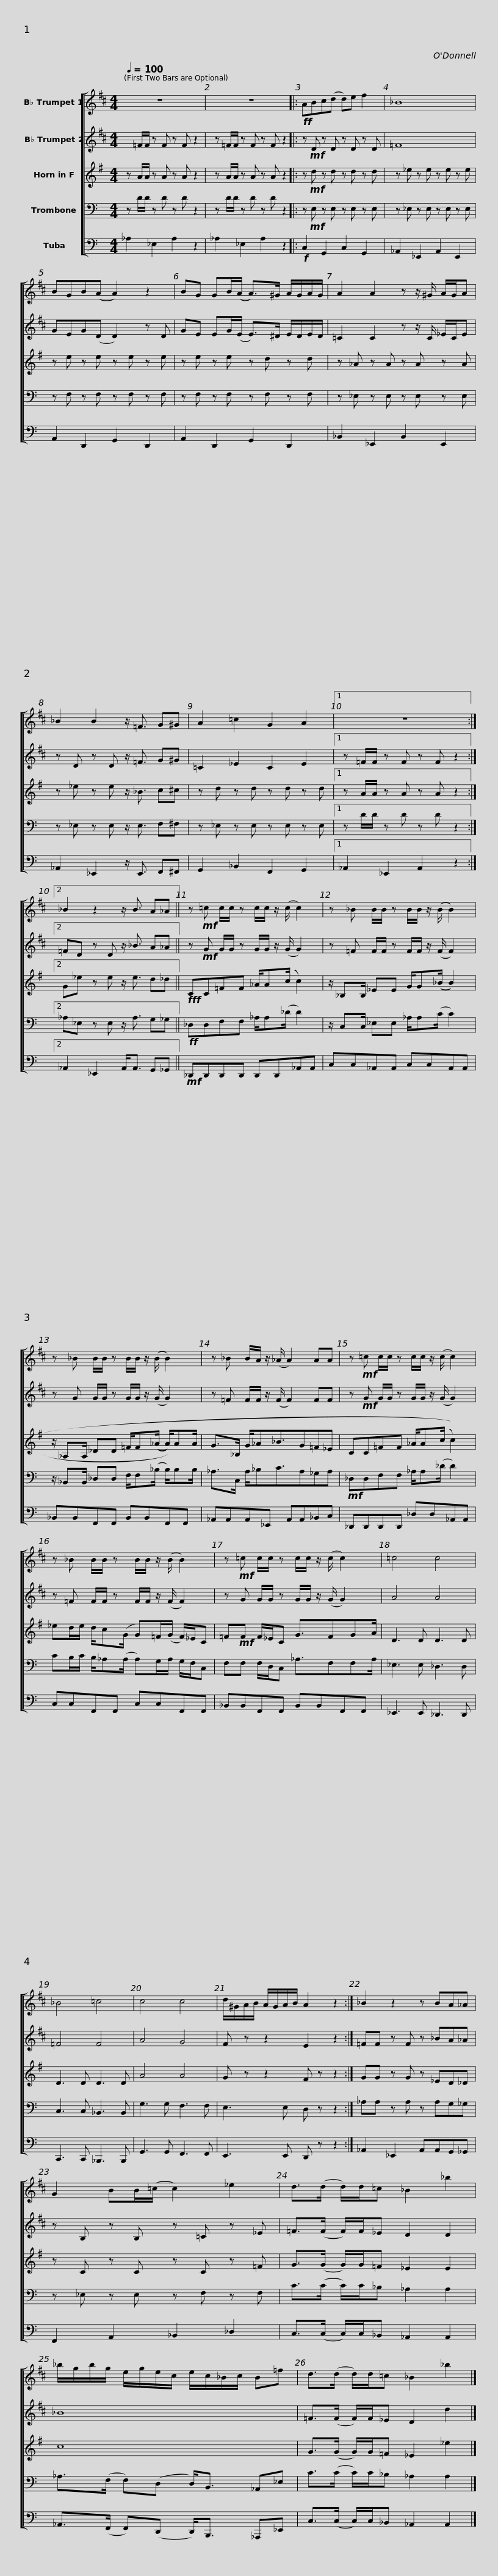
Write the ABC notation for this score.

X:1
%%score [ 1 2 3 4 5 ]
L:1/8
Q:1/4=100
M:4/4
I:linebreak $
K:C
V:1 treble transpose=-2
V:2 treble transpose=-2
V:3 treble transpose=-7
V:4 bass
V:5 bass
V:1
[K:D] z8 | z8 |:!ff! ABc(d d)e f2 |$ _B8 | BGB(A A2) z2 | %5
 BG GB/(A/ A>)^G A/G/A/G/ | A2 A2 z z/ ^G/ A/G/A |$ _B2 B2 z/ =F3/2 G^G | A2 =c2 G2 A2 |1 z8 :|2 %10
 _B2 z2 z/ B3/2 A_A ||$ z!mf! =c c/c/ z c/c/ z/ (c/ c2) | z _B B/B/ z B/B/ z/ (B/ B2) | z _B B/B/ z B/B/ z/ (B/ B2) |$ z _B B/A/ z/ (_A/ A2) AA | %15
 z!mf! =c c/c/ z c/c/ z/ (c/ c2) | z _B B/B/ z B/B/ z/ (B/ B2) |$ z!mf! =c c/c/ z c/c/ z/ (c/ c2) | =c4 c4 | _B4 =c4 | %20
 c4 c4 |$ d/^G/A/B/ A/G/A/B/ A2 z2 :| _B2 z2 z BA_A | G2 BB/(=c/ c2) _e2 | d>(d d/)d/=c _B2 _b2 |$ %25
 _b/g/b/g/ e/g/e/c/ e/c/_B/c/ B=f | d>(d d/)d/=c _B2 _b2 |] %27
V:2
[K:D] x =F/F/ z F z F z2 | z =F/F/ z F z F z2 |: z!mf! D z D z D z D |$ =F8 | GEG(D D2) z D | %5
 GE EG/(E/ E>)^D E/D/E/D/ | =C2 C2 z z/ C/ _E/C/E |$ z D z D z/ =F3/2 G^G | =C2 _E2 C2 E2 |1 z =F/F/ z F z F z2 :|2 %10
 =FD z D z/ _B3/2 A_A ||$ z!mf! G G/G/ z G/G/ z/ (G/ G2) | z =F F/F/ z F/F/ z/ (F/ F2) | z G G/G/ z G/G/ z/ (G/ G2) |$ z =F F/F/ z/ (F/ F2) FF | %15
 z!mf! G G/G/ z G/G/ z/ (G/ G2) | z =F F/F/ z F/F/ z/ (F/ F2) |$ z G G/G/ z G/G/ z/ (G/ G2) | A4 A4 | =F4 F4 | %20
 A4 G4 |$ F z z2 E2 z2 :| =FF z F z _BA_A | z B, z B, z =C z _E | =F>(F F/)F/_E D2 D2 |$ %25
 _B8 | =F>(F F/)F/_E D2 d2 |] %27
V:3
[K:G] z A/A/ z A z A z2 | z A/A/ z A z A z2 |: z!mf! d z d z d z d |$ z _e z e z e z e | z e z e z e z e | %5
 z e z e z d z d | z _A z A z A z A |$ z _e z e z/ _B3/2 c^c | z d z d z d z d |1 z A/A/ z A z A z2 :|2 %10
 G_e z e z/ e3/2 d_d ||$!fff! CC=FF _A/A((c/ c2)) | z/ _B,B,/ _EE G/G((_B/ B2)) | z/ _A,A,/ _DD =F/F(((_A/ A/)))AA/ |$ G>_B, G/_A_B3/2G=F_E | %15
 CC=FF _A/A(((c/ c2))) | _ed/e/ d/c(G/ G)=F/(G/ F/)_E/C |$ =F!mf!F F/_E/C G3/2FGA/ | D3 D D3 D | D3 D D3 D | %20
 A4 A4 |$ G z z2 F z z2 :| GG z G z _ED_D | z C z C z C z =F | G>(G G/)G/=F _E2 E2 |$ %25
 c8 | G>(G G/)G/=F _E2 _e2 |] %27
V:4
 z D/D/ z D z D z2 | z D/D/ z D z D z2 |: z!mf! E, z E, z E, z E, |$ z _E, z E, z E, z E, | z F, z F, z F, z F, | %5
 z F, z F, z F, z F, | z _E, z E, z E, z E, |$ z _E, z E, z/ E,3/2 F,^F, | z _E, z E, z E, z E, |1 z D/D/ z D z D z2 :|2 %10
 _A,_E, z E, z/ A,3/2 G,_G, ||$!ff! _D,D,F,F, _A,/A,(_D/ D2) | z/ C,C,/ _E,E, _A,/A,(C/ C2) | z/ _B,,B,,/ _D,D, F,/F,(_B,/ B,/)B,B,/ |$ _A,>C, A,/_B,C3/2A,_G,A, | %15
!mf! _D,D,F,F, _A,/A,(_D/ D2) | CB,/C/ B,/_A,(A,/ A,)G,/A,/ G,/F,/C, |$ F,F, F,/D,/C, _A,3/2F,F,A,/ | _E,3 E, _D,3 D, | C,3 C, _B,,3 B,, | %20
 G,3 G, F,3 F, |$ E,3 E, D, z z2 :| _A,A, z A, z A,G,_G, | z _E, z E, z F, z F, | C>(C C/)C/_B, _A,2 A,2 |$ %25
 _A,>(F, F,)(D, D,<)B,, _A,,_E, | C>(C C/)C/_B, _A,2 A,2 |] %27
V:5
 _A,2 _E,2 A,2 z2 | _A,2 _E,2 A,2 z2 |:!f! C,2 G,,2 C,2 G,,2 |$ _A,,2 _E,,2 A,,2 E,,2 | A,,2 D,,2 G,,2 D,,2 | %5
 A,,2 D,,2 G,,2 D,,2 | _B,,2 _E,,2 B,,2 E,,2 |$ _A,,2 _E,,2 z/ E,,3/2 F,,^F,, | G,,2 _B,,2 F,,2 G,,2 |1 _A,,2 _E,,2 A,,2 z2 :|2 %10
 _A,,2 _E,,2 A,,<A,, G,,_G,, ||$!mf! _D,,D,,D,,D,, D,,D,,_A,,A,, | C,C,_A,,A,, C,C,A,,A,, | _B,,B,,F,,F,, B,,B,,F,,F,, |$ _A,,A,,A,,_E,, A,,A,,_B,,C, | %15
 _D,,D,,D,,D,, _D,D,_A,,A,, | C,C,F,,F,, C,C,F,,F,, |$ _B,,B,,F,,F,, B,,B,,F,,F,, | _E,,3 E,, _D,,3 D,, | C,,3 C,, _B,,,3 B,,, | %20
 G,,3 G,, F,,3 F,, |$ E,,3 E,, D,, z z2 :| _A,,2 _E,,2 A,,A,,G,,_G,, | F,,2 A,,2 _B,,2 _D,2 | C,>(C, C,/)C,/_B,, _A,,2 A,,2 |$ %25
 _A,,>(F,, F,,)(D,, D,,<)B,,, _A,,,_E,, | C,>(C, C,/)C,/_B,, _A,,2 A,,2 |] %27
